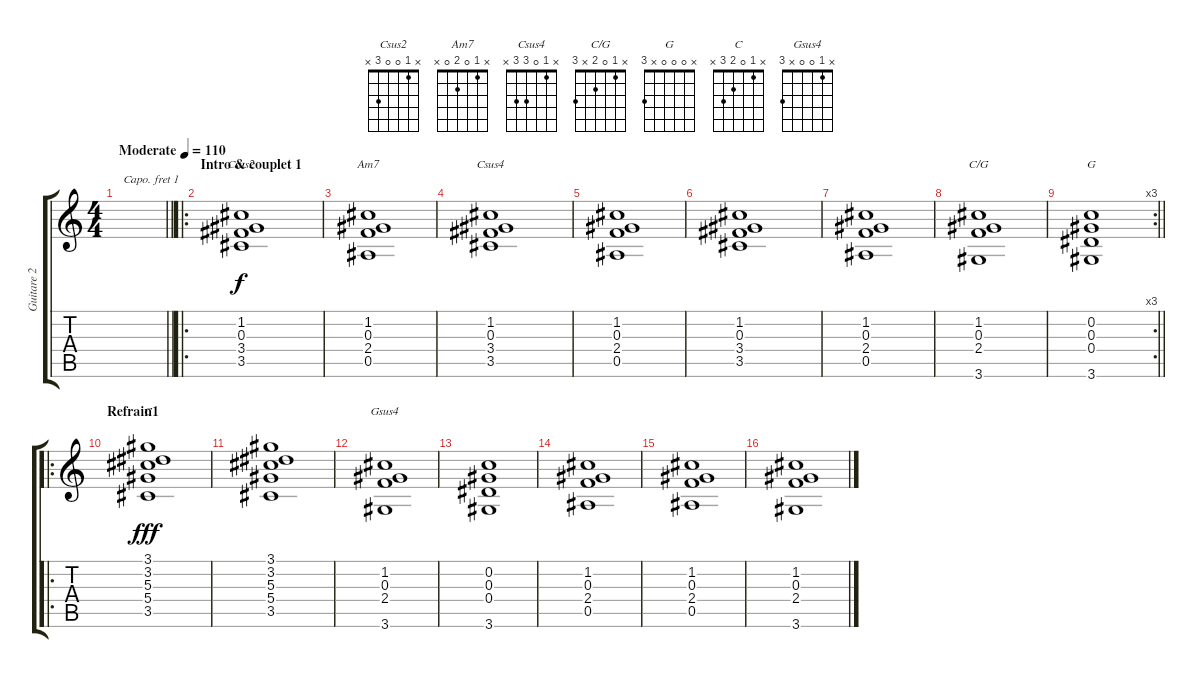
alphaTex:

\track ("Guitare 2" "Guitare 2") {instrument acousticguitarsteel}
\staff {score tabs}
\capo 1
\tuning (E4 B3 G3 D3 A2 E2) {hide}
\chord ("Csus2" x 1 0 0 3 x)
\chord ("Am7" x 1 0 2 0 x)
\chord ("Csus4" x 1 0 3 3 x)
\chord ("C/G" x 1 0 2 x 3)
\chord ("G" x 0 0 0 x 3)
\chord ("C" x 1 0 2 3 x)
\chord ("Gsus4" x 1 0 0 x 3)
\ts (4 4)
\tempo (110 "Moderate")
\clef g2
\barLineRight lightlight
\ks c
|
\ro
\section ("" "Intro & couplet 1")
(1.2 0.3 3.4 3.5).1{ch "Csus2"} |
(1.2 0.3 2.4 0.5).1{ch "Am7"} |
(1.2 0.3 3.4 3.5).1{ch "Csus4"} |
(1.2 0.3 2.4 0.5).1 |
(1.2 0.3 3.4 3.5).1 |
(1.2 0.3 2.4 0.5).1 |
(1.2 0.3 2.4 3.6).1{ch "C/G"} |
\rc 3
\barLineRight lightlight
(0.2 0.3 0.4 3.6).1{ch "G"} |
\ro
\section ("" "Refrain1")
(3.1 3.2 5.3 5.4 3.5).1{ch "C" dy fff} |
(3.1 3.2 5.3 5.4 3.5).1 |
(1.2 0.3 2.4 3.6).1{ch "Gsus4"} |
(0.2 0.3 0.4 3.6).1 |
(1.2 0.3 2.4 0.5).1 |
(1.2 0.3 2.4 0.5).1 |
(1.2 0.3 2.4 3.6).1
